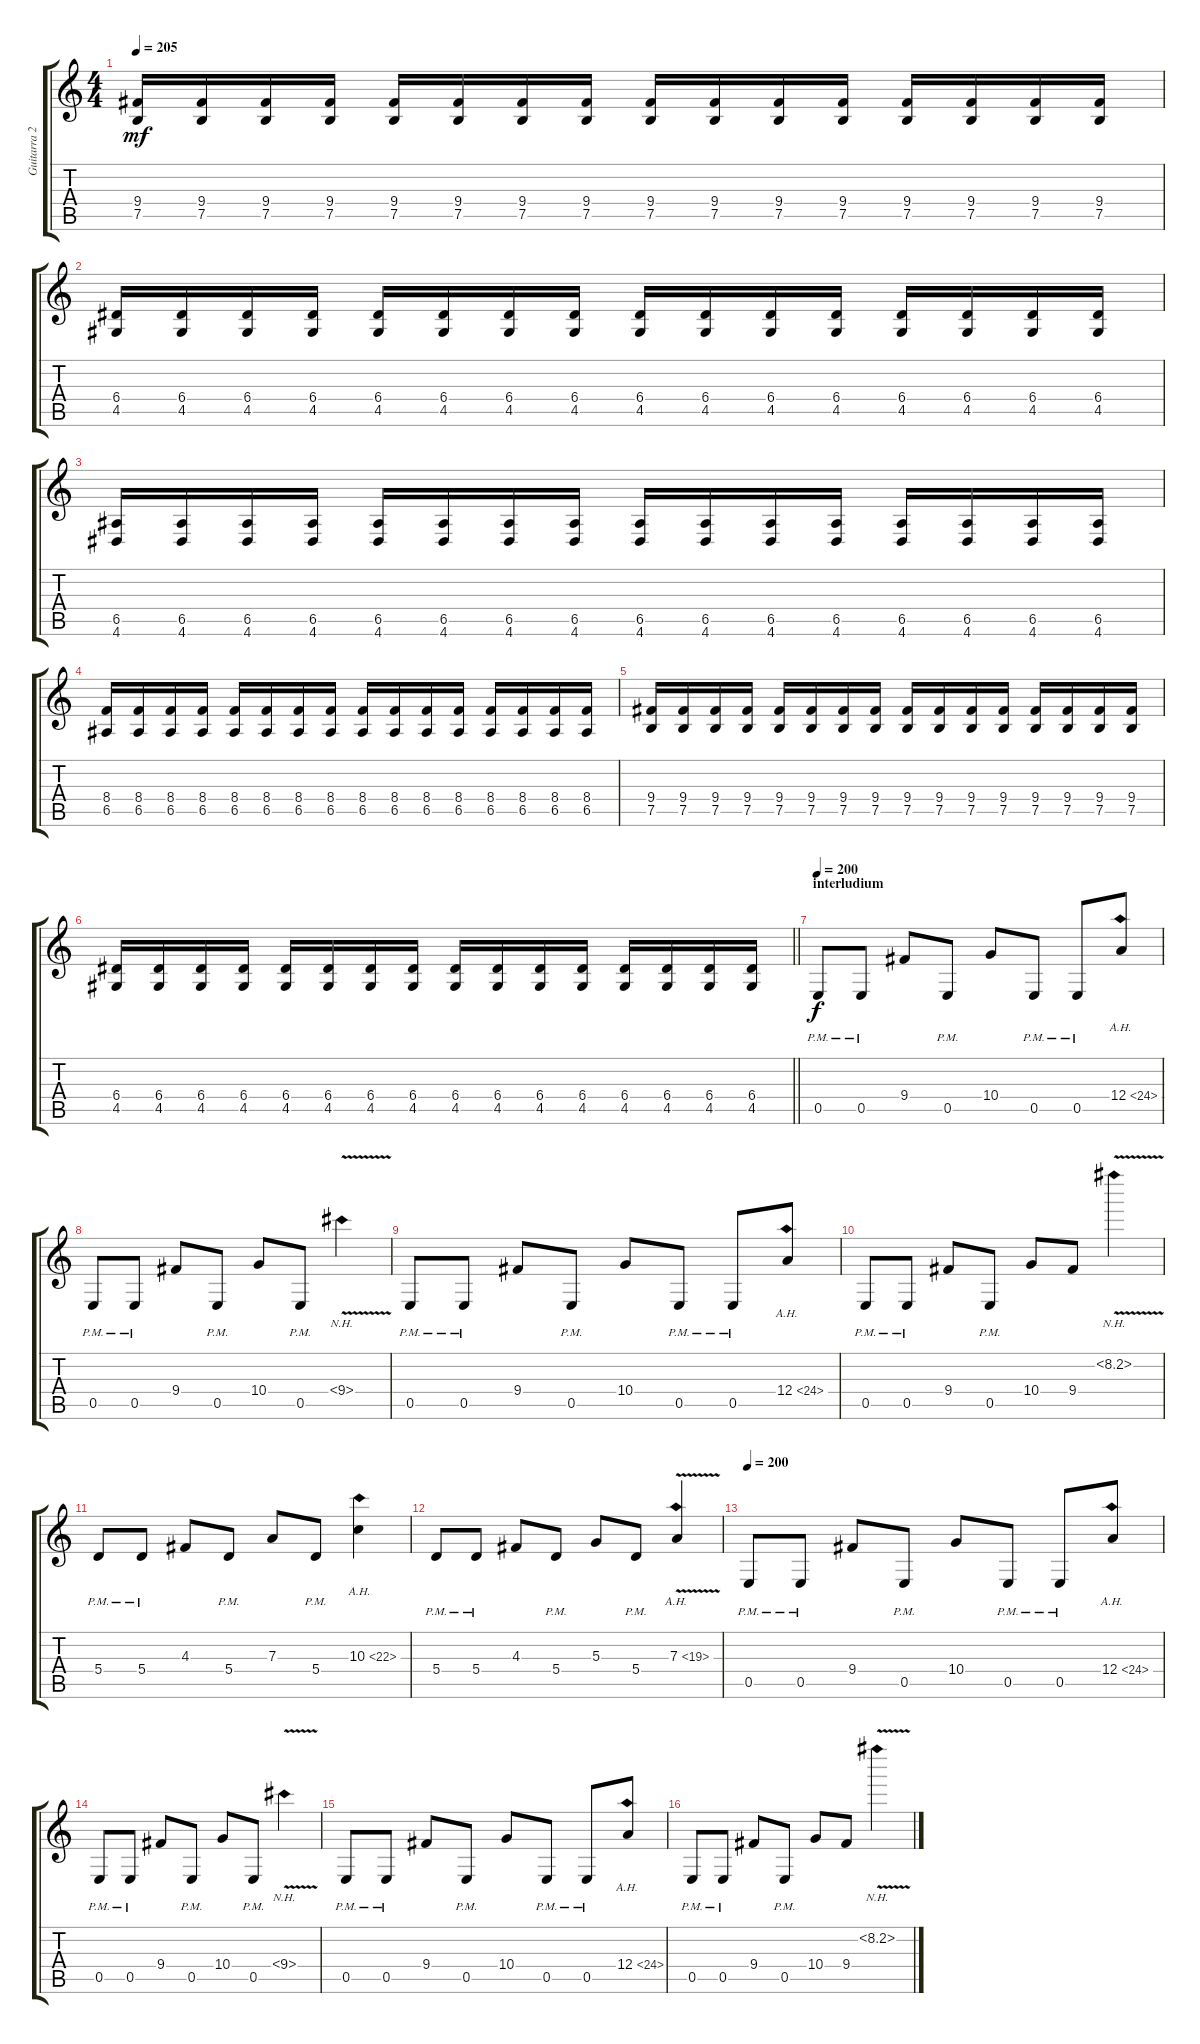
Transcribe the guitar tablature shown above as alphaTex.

\track ("Guitarra 2" "Guitarra 2") {instrument distortionguitar}
\staff {score tabs}
\tuning (B3 Gb3 D3 A2 E2 B1) {hide}
\ts (4 4)
\tempo 205
\clef g2
\ks c
(9.4 7.5).16{dy mf} (9.4 7.5).16 (9.4 7.5).16 (9.4 7.5).16 (9.4 7.5).16 (9.4 7.5).16 (9.4 7.5).16 (9.4 7.5).16 (9.4 7.5).16 (9.4 7.5).16 (9.4 7.5).16 (9.4 7.5).16 (9.4 7.5).16 (9.4 7.5).16 (9.4 7.5).16 (9.4 7.5).16 |
(6.4 4.5).16 (6.4 4.5).16 (6.4 4.5).16 (6.4 4.5).16 (6.4 4.5).16 (6.4 4.5).16 (6.4 4.5).16 (6.4 4.5).16 (6.4 4.5).16 (6.4 4.5).16 (6.4 4.5).16 (6.4 4.5).16 (6.4 4.5).16 (6.4 4.5).16 (6.4 4.5).16 (6.4 4.5).16 |
(6.5 4.6).16 (6.5 4.6).16 (6.5 4.6).16 (6.5 4.6).16 (6.5 4.6).16 (6.5 4.6).16 (6.5 4.6).16 (6.5 4.6).16 (6.5 4.6).16 (6.5 4.6).16 (6.5 4.6).16 (6.5 4.6).16 (6.5 4.6).16 (6.5 4.6).16 (6.5 4.6).16 (6.5 4.6).16 |
(8.4 6.5).16 (8.4 6.5).16 (8.4 6.5).16 (8.4 6.5).16 (8.4 6.5).16 (8.4 6.5).16 (8.4 6.5).16 (8.4 6.5).16 (8.4 6.5).16 (8.4 6.5).16 (8.4 6.5).16 (8.4 6.5).16 (8.4 6.5).16 (8.4 6.5).16 (8.4 6.5).16 (8.4 6.5).16 |
(9.4 7.5).16 (9.4 7.5).16 (9.4 7.5).16 (9.4 7.5).16 (9.4 7.5).16 (9.4 7.5).16 (9.4 7.5).16 (9.4 7.5).16 (9.4 7.5).16 (9.4 7.5).16 (9.4 7.5).16 (9.4 7.5).16 (9.4 7.5).16 (9.4 7.5).16 (9.4 7.5).16 (9.4 7.5).16 |
\barLineRight lightlight
(6.4 4.5).16 (6.4 4.5).16 (6.4 4.5).16 (6.4 4.5).16 (6.4 4.5).16 (6.4 4.5).16 (6.4 4.5).16 (6.4 4.5).16 (6.4 4.5).16 (6.4 4.5).16 (6.4 4.5).16 (6.4 4.5).16 (6.4 4.5).16 (6.4 4.5).16 (6.4 4.5).16 (6.4 4.5).16 |
\section ("" "interludium")
\tempo 200
0.5{pm}.8{dy f} 0.5{pm}.8 9.4.8 0.5{pm}.8 10.4.8 0.5{pm}.8 0.5{pm}.8 12.4{ah 12}.8 |
0.5{pm}.8 0.5{pm}.8 9.4.8 0.5{pm}.8 10.4.8 0.5{pm}.8 9.4{nh v}.4 |
0.5{pm}.8 0.5{pm}.8 9.4.8 0.5{pm}.8 10.4.8 0.5{pm}.8 0.5{pm}.8 12.4{ah 12}.8 |
0.5{pm}.8 0.5{pm}.8 9.4.8 0.5{pm}.8 10.4.8 9.4.8 8.2{nh v}.4 |
5.4{pm}.8 5.4{pm}.8 4.3.8 5.4{pm}.8 7.3.8 5.4{pm}.8 10.3{ah 12}.4 |
5.4{pm}.8 5.4{pm}.8 4.3.8 5.4{pm}.8 5.3.8 5.4{pm}.8 7.3{ah 12 v}.4 |
\tempo 200
0.5{pm}.8 0.5{pm}.8 9.4.8 0.5{pm}.8 10.4.8 0.5{pm}.8 0.5{pm}.8 12.4{ah 12}.8 |
0.5{pm}.8 0.5{pm}.8 9.4.8 0.5{pm}.8 10.4.8 0.5{pm}.8 9.4{nh v}.4 |
0.5{pm}.8 0.5{pm}.8 9.4.8 0.5{pm}.8 10.4.8 0.5{pm}.8 0.5{pm}.8 12.4{ah 12}.8 |
0.5{pm}.8 0.5{pm}.8 9.4.8 0.5{pm}.8 10.4.8 9.4.8 8.2{nh v}.4
